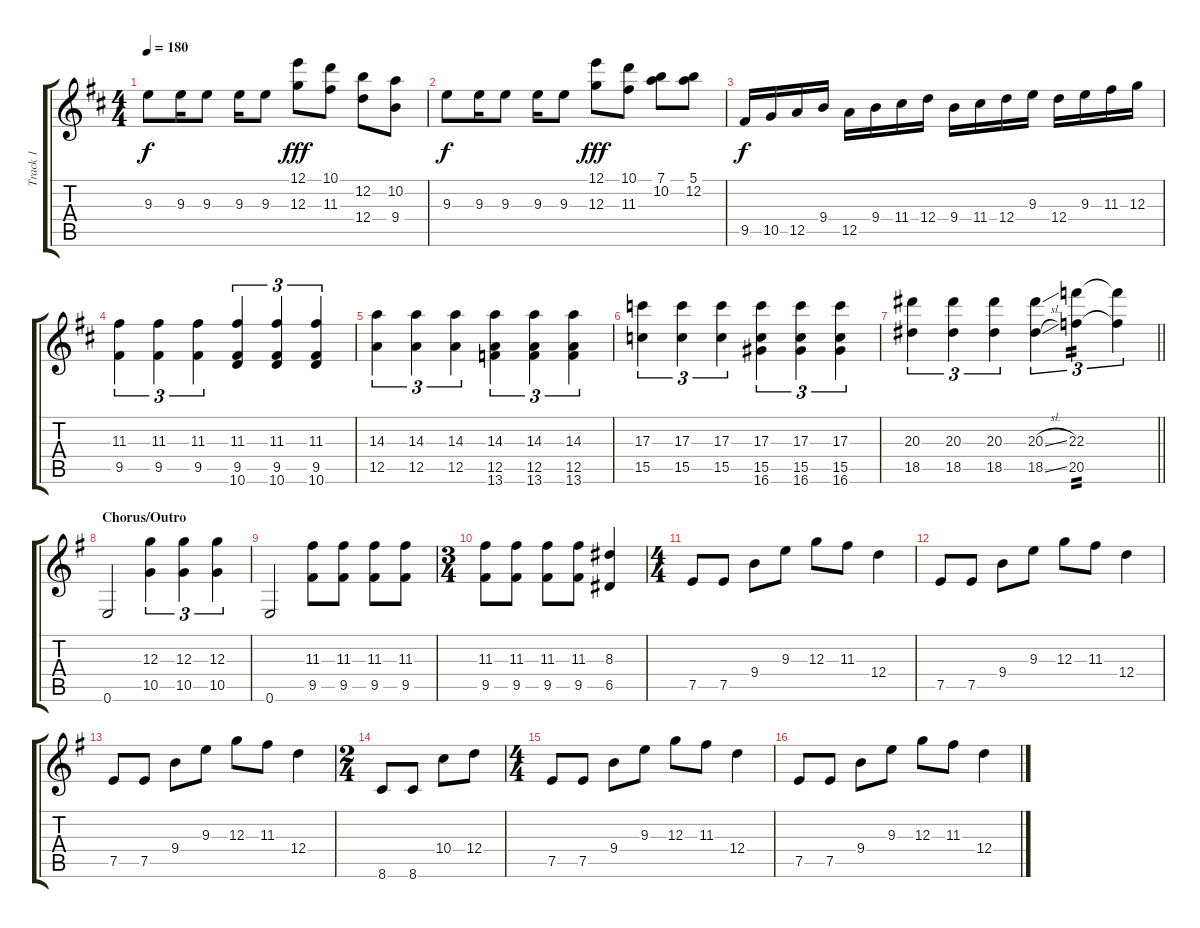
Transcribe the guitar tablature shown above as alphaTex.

\track ("Track 1" "Track 1") {instrument overdrivenguitar}
\staff {score tabs}
\tuning (E4 B3 G3 D3 A2 E2) {hide}
\ts (4 4)
\tempo 180
\clef g2
\ks d
9.3.8{dy f} 9.3.16 9.3.8 9.3.16 9.3.8 (12.1 12.3).8{dy fff} (10.1 11.3).8 (12.2 12.4).8 (10.2 9.4).8 |
9.3.8{dy f} 9.3.16 9.3.8 9.3.16 9.3.8 (12.1 12.3).8{dy fff} (10.1 11.3).8 (7.1 10.2).8 (5.1 12.2).8 |
9.5.16{dy f} 10.5.16 12.5.16 9.4.16 12.5.16 9.4.16 11.4.16 12.4.16 9.4.16 11.4.16 12.4.16 9.3.16 12.4.16 9.3.16 11.3.16 12.3.16 |
(11.3 9.5).4{tu (3 2)} (11.3 9.5).4{tu (3 2)} (11.3 9.5).4{tu (3 2)} (11.3 9.5 10.6).4{tu (3 2)} (11.3 9.5 10.6).4{tu (3 2)} (11.3 9.5 10.6).4{tu (3 2)} |
(14.3 12.5).4{tu (3 2)} (14.3 12.5).4{tu (3 2)} (14.3 12.5).4{tu (3 2)} (14.3 12.5 13.6).4{tu (3 2)} (14.3 12.5 13.6).4{tu (3 2)} (14.3 12.5 13.6).4{tu (3 2)} |
(17.3 15.5).4{tu (3 2)} (17.3 15.5).4{tu (3 2)} (17.3 15.5).4{tu (3 2)} (17.3 15.5 16.6).4{tu (3 2)} (17.3 15.5 16.6).4{tu (3 2)} (17.3 15.5 16.6).4{tu (3 2)} |
\barLineRight lightlight
(20.3 18.5).4{tu (3 2)} (20.3 18.5).4{tu (3 2)} (20.3 18.5).4{tu (3 2)} (20.3{sl} 18.5{sl}).4{tu (3 2)} (22.3 20.5).4{tu (3 2) tp 2} (22.3{t} 20.5{t}).4{tu (3 2)} |
\section ("" "Chorus/Outro")
\ks g
0.6.2 (12.3 10.5).4{tu (3 2)} (12.3 10.5).4{tu (3 2)} (12.3 10.5).4{tu (3 2)} |
0.6.2 (11.3 9.5).8 (11.3 9.5).8 (11.3 9.5).8 (11.3 9.5).8 |
\ts (3 4)
(11.3 9.5).8 (11.3 9.5).8 (11.3 9.5).8 (11.3 9.5).8 (8.3 6.5).4 |
\ts (4 4)
7.5.8{balance 16} 7.5.8 9.4.8 9.3.8 12.3.8 11.3.8 12.4.4 |
7.5.8 7.5.8 9.4.8 9.3.8 12.3.8 11.3.8 12.4.4 |
7.5.8 7.5.8 9.4.8 9.3.8 12.3.8 11.3.8 12.4.4 |
\ts (2 4)
8.6.8 8.6.8 10.4.8 12.4.8 |
\ts (4 4)
7.5.8 7.5.8 9.4.8 9.3.8 12.3.8 11.3.8 12.4.4 |
7.5.8 7.5.8 9.4.8 9.3.8 12.3.8 11.3.8 12.4.4
